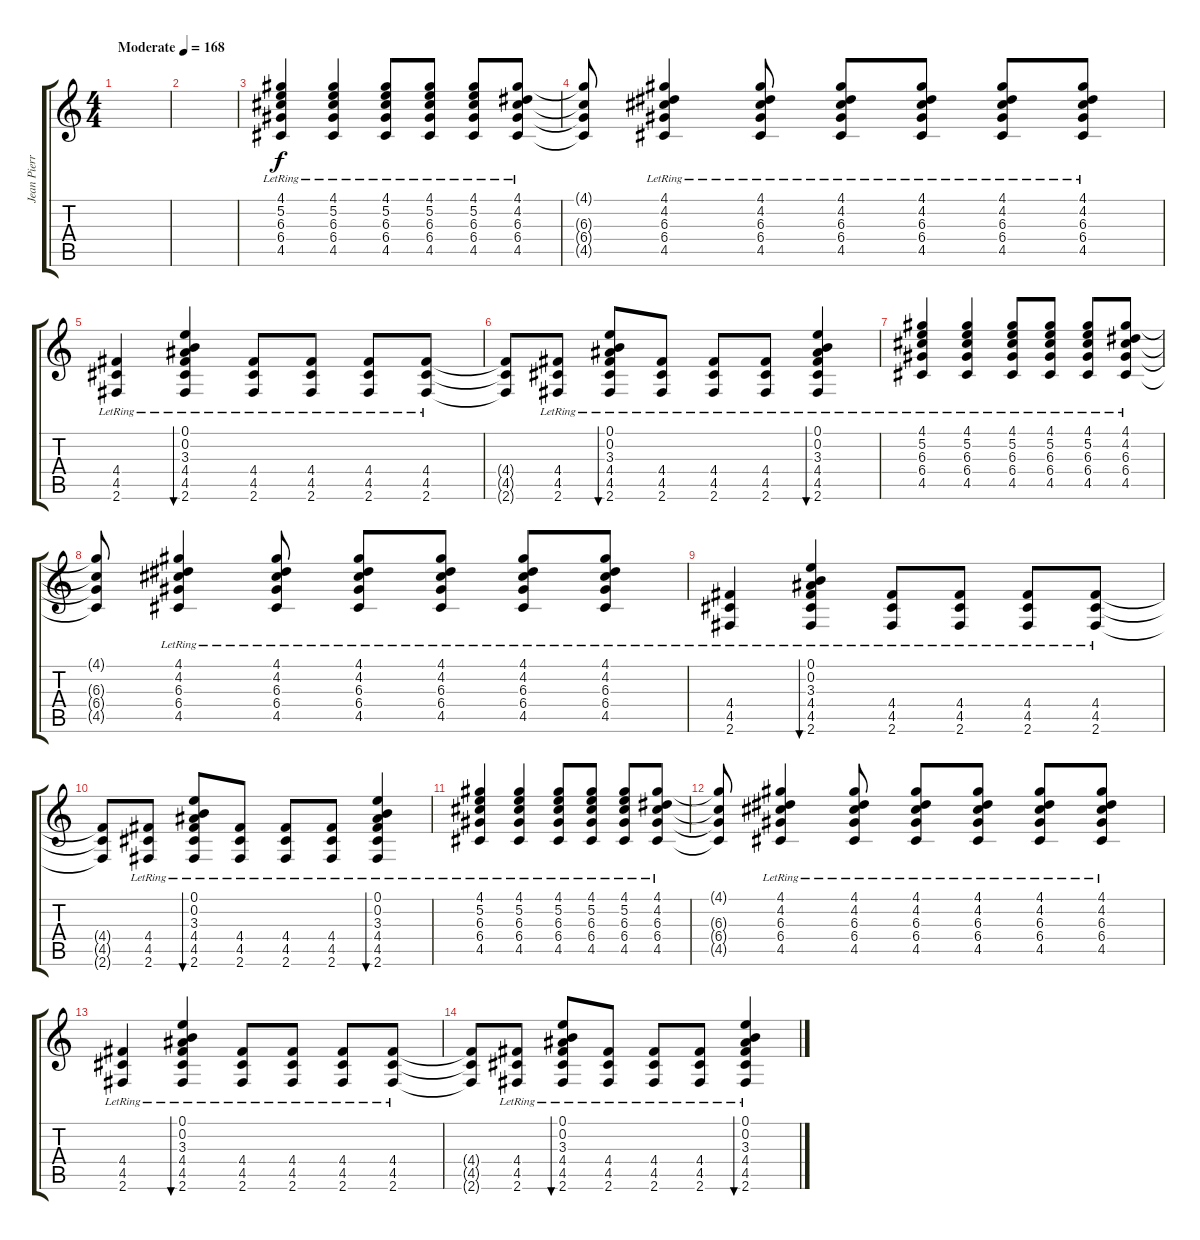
\track ("Jean Pierre Duhart (Acustica)" "Jean Pierr") {instrument acousticguitarsteel}
\staff {score tabs}
\tuning (E4 B3 G3 D3 A2 E2) {hide}
\ts (4 4)
\tempo (168 "Moderate")
\clef g2
\ks c
|
|
(4.1{lr} 5.2{lr} 6.3{lr} 6.4{lr} 4.5{lr}).4 (4.1{lr} 5.2{lr} 6.3{lr} 6.4{lr} 4.5{lr}).4 (4.1{lr} 5.2{lr} 6.3{lr} 6.4{lr} 4.5{lr}).8 (4.1{lr} 5.2{lr} 6.3{lr} 6.4{lr} 4.5{lr}).8 (4.1{lr} 5.2{lr} 6.3{lr} 6.4{lr} 4.5{lr}).8 (4.1{lr} 4.2{lr} 6.3{lr} 6.4{lr} 4.5{lr}).8 |
(4.1{t} 6.3{t} 6.4{t} 4.5{t}).8 (4.1{lr} 4.2{lr} 6.3{lr} 6.4{lr} 4.5{lr}).4 (4.1{lr} 4.2{lr} 6.3{lr} 6.4{lr} 4.5{lr}).8 (4.1{lr} 4.2{lr} 6.3{lr} 6.4{lr} 4.5{lr}).8 (4.1{lr} 4.2{lr} 6.3{lr} 6.4{lr} 4.5{lr}).8 (4.1{lr} 4.2{lr} 6.3{lr} 6.4{lr} 4.5{lr}).8 (4.1{lr} 4.2{lr} 6.3{lr} 6.4{lr} 4.5{lr}).8 |
(4.4{lr} 4.5{lr} 2.6{lr}).4 (0.1{lr} 0.2{lr} 3.3{lr} 4.4{lr} 4.5{lr} 2.6{lr}).4{bu 120} (4.4{lr} 4.5{lr} 2.6{lr}).8 (4.4{lr} 4.5{lr} 2.6{lr}).8 (4.4{lr} 4.5{lr} 2.6{lr}).8 (4.4{lr} 4.5{lr} 2.6{lr}).8 |
(4.4{t} 4.5{t} 2.6{t}).8 (4.4{lr} 4.5{lr} 2.6{lr}).8 (0.1{lr} 0.2{lr} 3.3{lr} 4.4{lr} 4.5{lr} 2.6{lr}).8{bu 120} (4.4{lr} 4.5{lr} 2.6{lr}).8 (4.4{lr} 4.5{lr} 2.6{lr}).8 (4.4{lr} 4.5{lr} 2.6{lr}).8 (0.1{lr} 0.2{lr} 3.3{lr} 4.4{lr} 4.5{lr} 2.6{lr}).4{bu 120} |
(4.1{lr} 5.2{lr} 6.3{lr} 6.4{lr} 4.5{lr}).4 (4.1{lr} 5.2{lr} 6.3{lr} 6.4{lr} 4.5{lr}).4 (4.1{lr} 5.2{lr} 6.3{lr} 6.4{lr} 4.5{lr}).8 (4.1{lr} 5.2{lr} 6.3{lr} 6.4{lr} 4.5{lr}).8 (4.1{lr} 5.2{lr} 6.3{lr} 6.4{lr} 4.5{lr}).8 (4.1{lr} 4.2{lr} 6.3{lr} 6.4{lr} 4.5{lr}).8 |
(4.1{t} 6.3{t} 6.4{t} 4.5{t}).8 (4.1{lr} 4.2{lr} 6.3{lr} 6.4{lr} 4.5{lr}).4 (4.1{lr} 4.2{lr} 6.3{lr} 6.4{lr} 4.5{lr}).8 (4.1{lr} 4.2{lr} 6.3{lr} 6.4{lr} 4.5{lr}).8 (4.1{lr} 4.2{lr} 6.3{lr} 6.4{lr} 4.5{lr}).8 (4.1{lr} 4.2{lr} 6.3{lr} 6.4{lr} 4.5{lr}).8 (4.1{lr} 4.2{lr} 6.3{lr} 6.4{lr} 4.5{lr}).8 |
(4.4{lr} 4.5{lr} 2.6{lr}).4 (0.1{lr} 0.2{lr} 3.3{lr} 4.4{lr} 4.5{lr} 2.6{lr}).4{bu 120} (4.4{lr} 4.5{lr} 2.6{lr}).8 (4.4{lr} 4.5{lr} 2.6{lr}).8 (4.4{lr} 4.5{lr} 2.6{lr}).8 (4.4{lr} 4.5{lr} 2.6{lr}).8 |
(4.4{t} 4.5{t} 2.6{t}).8 (4.4{lr} 4.5{lr} 2.6{lr}).8 (0.1{lr} 0.2{lr} 3.3{lr} 4.4{lr} 4.5{lr} 2.6{lr}).8{bu 120} (4.4{lr} 4.5{lr} 2.6{lr}).8 (4.4{lr} 4.5{lr} 2.6{lr}).8 (4.4{lr} 4.5{lr} 2.6{lr}).8 (0.1{lr} 0.2{lr} 3.3{lr} 4.4{lr} 4.5{lr} 2.6{lr}).4{bu 120} |
(4.1{lr} 5.2{lr} 6.3{lr} 6.4{lr} 4.5{lr}).4 (4.1{lr} 5.2{lr} 6.3{lr} 6.4{lr} 4.5{lr}).4 (4.1{lr} 5.2{lr} 6.3{lr} 6.4{lr} 4.5{lr}).8 (4.1{lr} 5.2{lr} 6.3{lr} 6.4{lr} 4.5{lr}).8 (4.1{lr} 5.2{lr} 6.3{lr} 6.4{lr} 4.5{lr}).8 (4.1{lr} 4.2{lr} 6.3{lr} 6.4{lr} 4.5{lr}).8 |
(4.1{t} 6.3{t} 6.4{t} 4.5{t}).8 (4.1{lr} 4.2{lr} 6.3{lr} 6.4{lr} 4.5{lr}).4 (4.1{lr} 4.2{lr} 6.3{lr} 6.4{lr} 4.5{lr}).8 (4.1{lr} 4.2{lr} 6.3{lr} 6.4{lr} 4.5{lr}).8 (4.1{lr} 4.2{lr} 6.3{lr} 6.4{lr} 4.5{lr}).8 (4.1{lr} 4.2{lr} 6.3{lr} 6.4{lr} 4.5{lr}).8 (4.1{lr} 4.2{lr} 6.3{lr} 6.4{lr} 4.5{lr}).8 |
(4.4{lr} 4.5{lr} 2.6{lr}).4 (0.1{lr} 0.2{lr} 3.3{lr} 4.4{lr} 4.5{lr} 2.6{lr}).4{bu 120} (4.4{lr} 4.5{lr} 2.6{lr}).8 (4.4{lr} 4.5{lr} 2.6{lr}).8 (4.4{lr} 4.5{lr} 2.6{lr}).8 (4.4{lr} 4.5{lr} 2.6{lr}).8 |
(4.4{t} 4.5{t} 2.6{t}).8 (4.4{lr} 4.5{lr} 2.6{lr}).8 (0.1{lr} 0.2{lr} 3.3{lr} 4.4{lr} 4.5{lr} 2.6{lr}).8{bu 120} (4.4{lr} 4.5{lr} 2.6{lr}).8 (4.4{lr} 4.5{lr} 2.6{lr}).8 (4.4{lr} 4.5{lr} 2.6{lr}).8 (0.1{lr} 0.2{lr} 3.3{lr} 4.4{lr} 4.5{lr} 2.6{lr}).4{bu 120}
